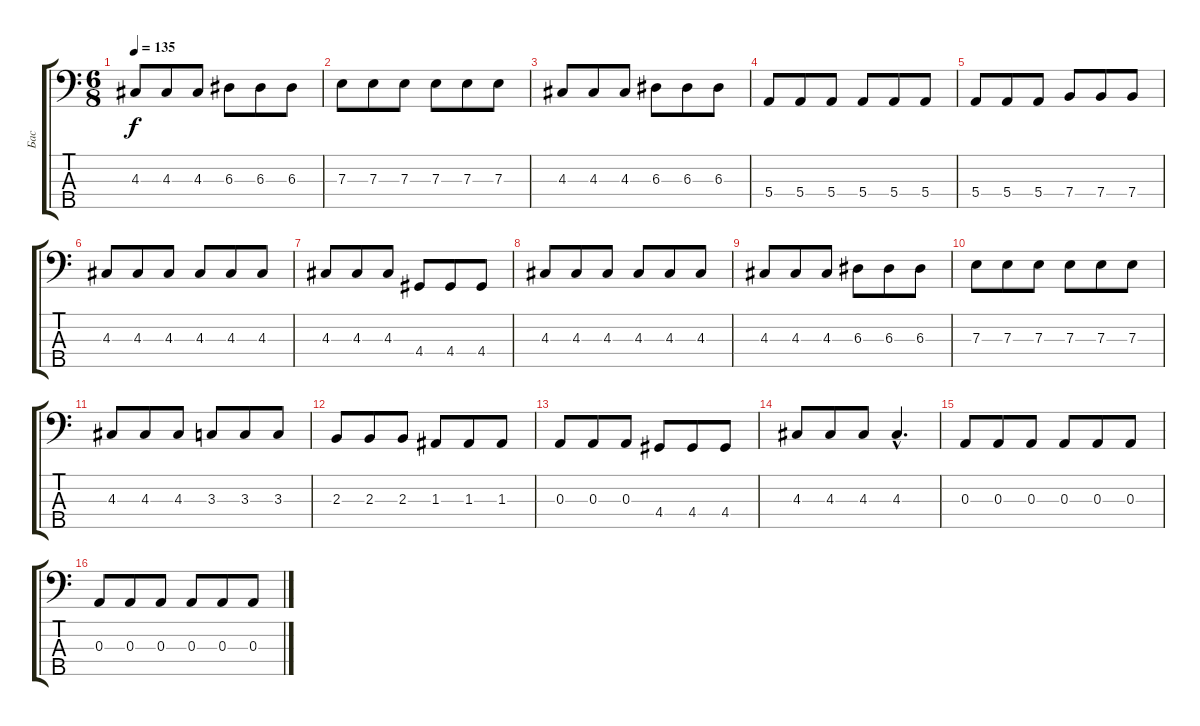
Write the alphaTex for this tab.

\track ("Бас" "Бас") {instrument electricbassfinger}
\staff {score tabs}
\tuning (G2 D2 A1 E1 B0) {hide}
\ts (6 8)
\tempo 135
\clef f4
\ks c
4.3.8{dy f} 4.3.8 4.3.8 6.3.8 6.3.8 6.3.8 |
7.3.8 7.3.8 7.3.8 7.3.8 7.3.8 7.3.8 |
4.3.8 4.3.8 4.3.8 6.3.8 6.3.8 6.3.8 |
5.4.8 5.4.8 5.4.8 5.4.8 5.4.8 5.4.8 |
5.4.8 5.4.8 5.4.8 7.4.8 7.4.8 7.4.8 |
4.3.8 4.3.8 4.3.8 4.3.8 4.3.8 4.3.8 |
4.3.8 4.3.8 4.3.8 4.4.8 4.4.8 4.4.8 |
4.3.8 4.3.8 4.3.8 4.3.8 4.3.8 4.3.8 |
4.3.8 4.3.8 4.3.8 6.3.8 6.3.8 6.3.8 |
7.3.8 7.3.8 7.3.8 7.3.8 7.3.8 7.3.8 |
4.3.8 4.3.8 4.3.8 3.3.8 3.3.8 3.3.8 |
2.3.8 2.3.8 2.3.8 1.3.8 1.3.8 1.3.8 |
0.3.8 0.3.8 0.3.8 4.4.8 4.4.8 4.4.8 |
4.3.8 4.3.8 4.3.8 4.3{hac}.4{d} |
\section ("" "")
0.3.8 0.3.8 0.3.8 0.3.8 0.3.8 0.3.8 |
0.3.8 0.3.8 0.3.8 0.3.8 0.3.8 0.3.8
